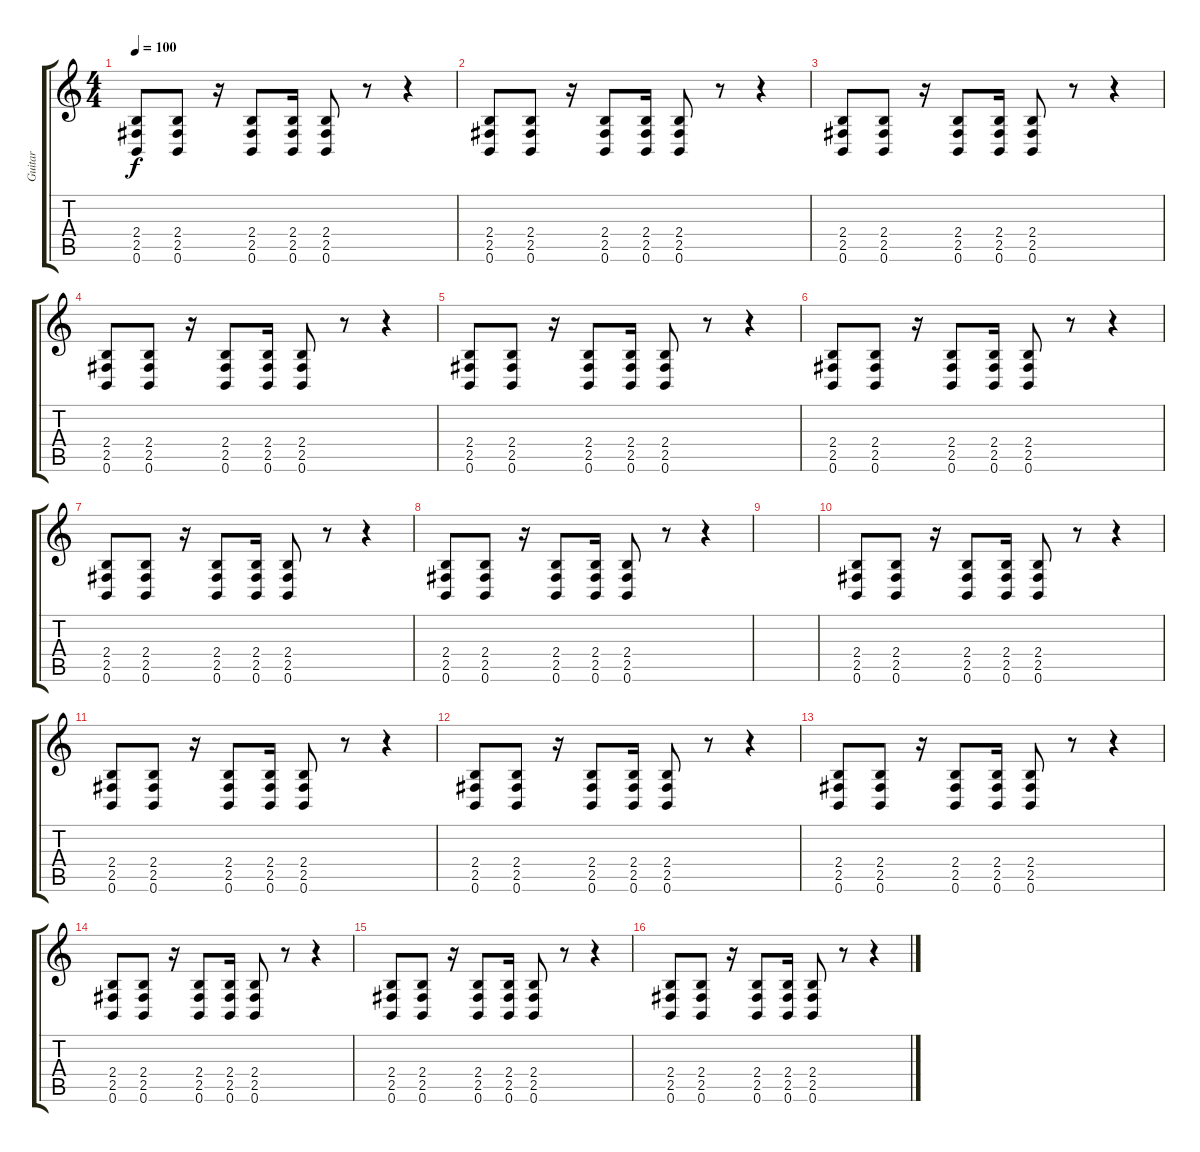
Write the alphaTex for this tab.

\track ("Guitar" "Guitar") {instrument distortionguitar}
\staff {score tabs}
\tuning (B3 Gb3 D3 A2 E2 B1) {hide}
\ts (4 4)
\tempo 100
\clef g2
\ks c
(2.4 2.5 0.6).8{dy f instrument distortionguitar} (2.4 2.5 0.6).8 r.16 (2.4 2.5 0.6).8 (2.4 2.5 0.6).16 (2.4 2.5 0.6).8 r.8 r.4 |
(2.4 2.5 0.6).8 (2.4 2.5 0.6).8 r.16 (2.4 2.5 0.6).8 (2.4 2.5 0.6).16 (2.4 2.5 0.6).8 r.8 r.4 |
(2.4 2.5 0.6).8 (2.4 2.5 0.6).8 r.16 (2.4 2.5 0.6).8 (2.4 2.5 0.6).16 (2.4 2.5 0.6).8 r.8 r.4 |
(2.4 2.5 0.6).8 (2.4 2.5 0.6).8 r.16 (2.4 2.5 0.6).8 (2.4 2.5 0.6).16 (2.4 2.5 0.6).8 r.8 r.4 |
(2.4 2.5 0.6).8 (2.4 2.5 0.6).8 r.16 (2.4 2.5 0.6).8 (2.4 2.5 0.6).16 (2.4 2.5 0.6).8 r.8 r.4 |
(2.4 2.5 0.6).8 (2.4 2.5 0.6).8 r.16 (2.4 2.5 0.6).8 (2.4 2.5 0.6).16 (2.4 2.5 0.6).8 r.8 r.4 |
(2.4 2.5 0.6).8 (2.4 2.5 0.6).8 r.16 (2.4 2.5 0.6).8 (2.4 2.5 0.6).16 (2.4 2.5 0.6).8 r.8 r.4 |
(2.4 2.5 0.6).8 (2.4 2.5 0.6).8 r.16 (2.4 2.5 0.6).8 (2.4 2.5 0.6).16 (2.4 2.5 0.6).8 r.8 r.4 |
|
(2.4 2.5 0.6).8 (2.4 2.5 0.6).8 r.16 (2.4 2.5 0.6).8 (2.4 2.5 0.6).16 (2.4 2.5 0.6).8 r.8 r.4 |
(2.4 2.5 0.6).8 (2.4 2.5 0.6).8 r.16 (2.4 2.5 0.6).8 (2.4 2.5 0.6).16 (2.4 2.5 0.6).8 r.8 r.4 |
(2.4 2.5 0.6).8 (2.4 2.5 0.6).8 r.16 (2.4 2.5 0.6).8 (2.4 2.5 0.6).16 (2.4 2.5 0.6).8 r.8 r.4 |
(2.4 2.5 0.6).8 (2.4 2.5 0.6).8 r.16 (2.4 2.5 0.6).8 (2.4 2.5 0.6).16 (2.4 2.5 0.6).8 r.8 r.4 |
(2.4 2.5 0.6).8 (2.4 2.5 0.6).8 r.16 (2.4 2.5 0.6).8 (2.4 2.5 0.6).16 (2.4 2.5 0.6).8 r.8 r.4 |
(2.4 2.5 0.6).8 (2.4 2.5 0.6).8 r.16 (2.4 2.5 0.6).8 (2.4 2.5 0.6).16 (2.4 2.5 0.6).8 r.8 r.4 |
(2.4 2.5 0.6).8 (2.4 2.5 0.6).8 r.16 (2.4 2.5 0.6).8 (2.4 2.5 0.6).16 (2.4 2.5 0.6).8 r.8 r.4
